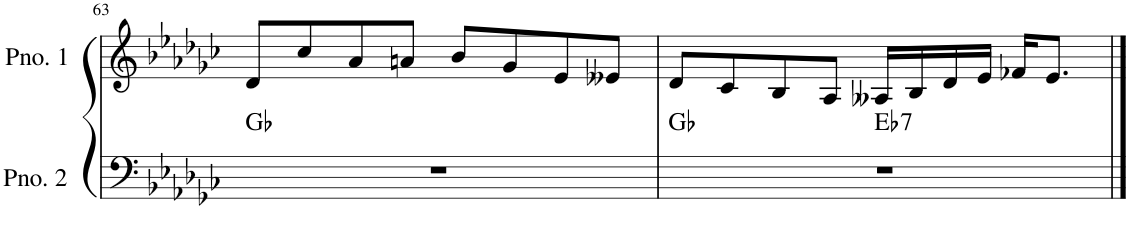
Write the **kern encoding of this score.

**kern	**harte	**kern
*part2	*part2	*part1
*staff2	*	*staff1
*I"ピアノ 2	*	*I"ピアノ 1
!!LO:PB:g=z
*clefF4	*	*clefG2
*k[b-e-a-d-g-c-]	*	*k[b-e-a-d-g-c-]
*M4/4	*	*M4/4
=63	=63	=63
1r	Gb:maj	8d-/L
.	.	8cc-/
.	.	8a-/
.	.	8an/J
.	.	8b-/L
.	.	8g-/
.	.	8e-/
.	.	8e--X/J
=64	=64	=64
*^	*	*
1r	2ryy	Gb:maj	8d-/L
.	.	.	8c-/
.	.	.	8B-/
.	.	.	8A-/J
!	!	!LO:H:kt=7	!
.	2ryy	Eb:7	16A--X/LL
.	.	.	16B-/
.	.	.	16d-/
.	.	.	16e-/JJ
.	.	.	16f-X/KL
.	.	.	8.e-/J
*v	*v	*	*
==	==	==
*-	*-	*-
